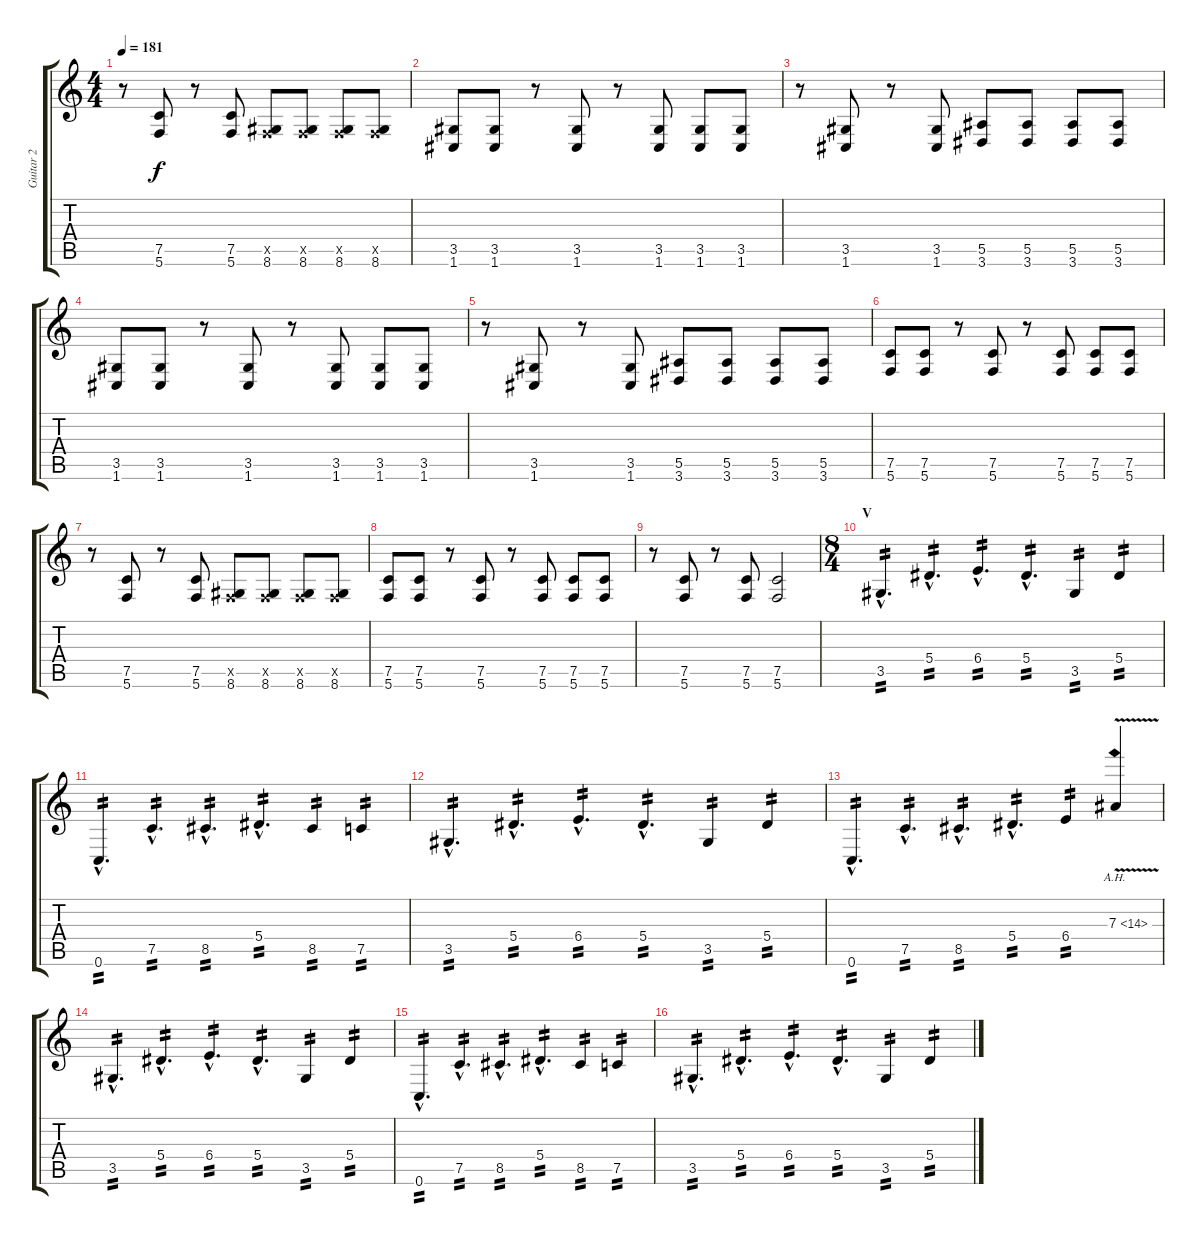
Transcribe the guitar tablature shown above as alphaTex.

\track ("Guitar 2" "Guitar 2") {instrument distortionguitar}
\staff {score tabs}
\tuning (C4 G3 Eb3 Bb2 F2 C2) {hide}
\ts (4 4)
\tempo 181
\clef g2
\ks c
r.8{dy f} (7.5 5.6).8 r.8 (7.5 5.6).8 (0.5{x} 8.6).8 (0.5{x} 8.6).8 (0.5{x} 8.6).8 (0.5{x} 8.6).8 |
(3.5 1.6).8 (3.5 1.6).8 r.8 (3.5 1.6).8 r.8 (3.5 1.6).8 (3.5 1.6).8 (3.5 1.6).8 |
r.8 (3.5 1.6).8 r.8 (3.5 1.6).8 (5.5 3.6).8 (5.5 3.6).8 (5.5 3.6).8 (5.5 3.6).8 |
(3.5 1.6).8 (3.5 1.6).8 r.8 (3.5 1.6).8 r.8 (3.5 1.6).8 (3.5 1.6).8 (3.5 1.6).8 |
r.8 (3.5 1.6).8 r.8 (3.5 1.6).8 (5.5 3.6).8 (5.5 3.6).8 (5.5 3.6).8 (5.5 3.6).8 |
(7.5 5.6).8 (7.5 5.6).8 r.8 (7.5 5.6).8 r.8 (7.5 5.6).8 (7.5 5.6).8 (7.5 5.6).8 |
r.8 (7.5 5.6).8 r.8 (7.5 5.6).8 (0.5{x} 8.6).8 (0.5{x} 8.6).8 (0.5{x} 8.6).8 (0.5{x} 8.6).8 |
(7.5 5.6).8 (7.5 5.6).8 r.8 (7.5 5.6).8 r.8 (7.5 5.6).8 (7.5 5.6).8 (7.5 5.6).8 |
r.8 (7.5 5.6).8 r.8 (7.5 5.6).8 (7.5 5.6).2 |
\ts (8 4)
\section ("" "V")
3.5{hac}.4{d tp 2} 5.4{hac}.4{d tp 2} 6.4{hac}.4{d tp 2} 5.4{hac}.4{d tp 2} 3.5.4{tp 2} 5.4.4{tp 2} |
0.6{hac}.4{d tp 2} 7.5{hac}.4{d tp 2} 8.5{hac}.4{d tp 2} 5.4{hac}.4{d tp 2} 8.5.4{tp 2} 7.5.4{tp 2} |
3.5{hac}.4{d tp 2} 5.4{hac}.4{d tp 2} 6.4{hac}.4{d tp 2} 5.4{hac}.4{d tp 2} 3.5.4{tp 2} 5.4.4{tp 2} |
0.6{hac}.4{d tp 2} 7.5{hac}.4{d tp 2} 8.5{hac}.4{d tp 2} 5.4{hac}.4{d tp 2} 6.4.4{tp 2} 7.3{ah 7 v}.4 |
3.5{hac}.4{d tp 2} 5.4{hac}.4{d tp 2} 6.4{hac}.4{d tp 2} 5.4{hac}.4{d tp 2} 3.5.4{tp 2} 5.4.4{tp 2} |
0.6{hac}.4{d tp 2} 7.5{hac}.4{d tp 2} 8.5{hac}.4{d tp 2} 5.4{hac}.4{d tp 2} 8.5.4{tp 2} 7.5.4{tp 2} |
3.5{hac}.4{d tp 2} 5.4{hac}.4{d tp 2} 6.4{hac}.4{d tp 2} 5.4{hac}.4{d tp 2} 3.5.4{tp 2} 5.4.4{tp 2}
